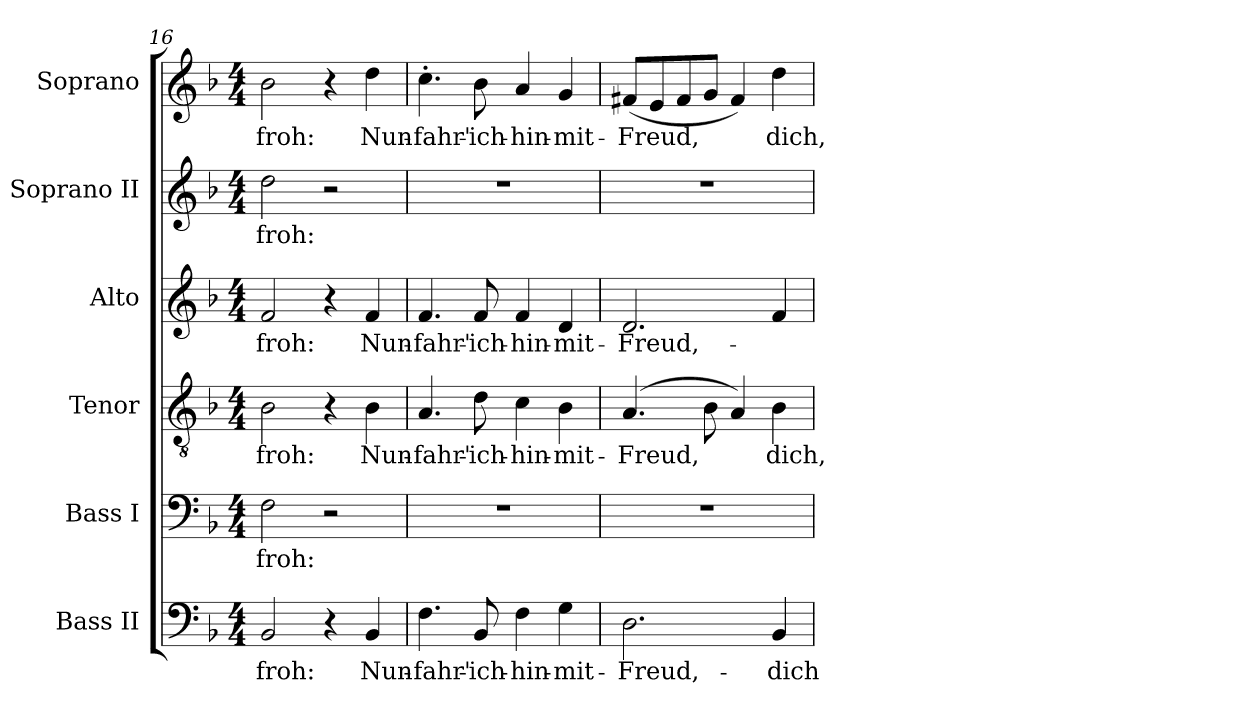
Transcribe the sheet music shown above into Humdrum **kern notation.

**kern	**text	**kern	**text	**kern	**text	**kern	**text	**kern	**text	**kern	**text
*part6	*part6	*part5	*part5	*part4	*part4	*part3	*part3	*part2	*part2	*part1	*part1
*staff6	*staff6	*staff5	*staff5	*staff4	*staff4	*staff3	*staff3	*staff2	*staff2	*staff1	*staff1
*I"Bass II	*	*I"Bass I	*	*I"Tenor	*	*I"Alto	*	*I"Soprano  II	*	*I"Soprano	*
*I'B II	*	*I'B I	*	*I'T	*	*I'A	*	*I'S II	*	*	*
!!LO:LB:g=z
*clefF4	*	*clefF4	*	*clefGv2	*	*clefG2	*	*clefG2	*	*clefG2	*
*	*	*	*	*ITrd7c12	*	*	*	*	*	*	*
*k[b-]	*	*k[b-]	*	*k[b-]	*	*k[b-]	*	*k[b-]	*	*k[b-]	*
*F:	*	*F:	*	*F:	*	*F:	*	*F:	*	*F:	*
*M4/4	*	*M4/4	*	*M4/4	*	*M4/4	*	*M4/4	*	*M4/4	*
=16	=16	=16	=16	=16	=16	=16	=16	=16	=16	=16	=16
!	!LO:LY:b:color=#000000	!	!	!	!	!	!	!	!	!	!
!	!	!	!LO:LY:b:color=#000000	!	!	!	!	!	!	!	!
!	!	!	!	!	!LO:LY:b:color=#000000	!	!	!	!	!	!
!	!	!	!	!	!	!	!LO:LY:b:color=#000000	!	!	!	!
!	!	!	!	!	!	!	!	!	!LO:LY:b:color=#000000	!	!
!	!	!	!	!	!	!	!	!	!	!	!LO:LY:b:color=#000000
2BB-i/	-froh:	2Fi\	-froh:	2BB-i\	-froh:	2fi/	-froh:	2ddi\	-froh:	2b-i\	-froh:
4r	.	2r	.	4r	.	4r	.	2r	.	4r	.
!	!LO:LY:b:color=#000000	!	!	!	!	!	!	!	!	!	!
!	!	!	!	!	!LO:LY:b:color=#000000	!	!	!	!	!	!
!	!	!	!	!	!	!	!LO:LY:b:color=#000000	!	!	!	!
!	!	!	!	!	!	!	!	!	!	!	!LO:LY:b:color=#000000
4BB-i/	Nun-	.	.	4BB-i\	Nun-	4fi/	Nun-	.	.	4ddi\	Nun-
=17	=17	=17	=17	=17	=17	=17	=17	=17	=17	=17	=17
!	!LO:LY:b:color=#000000	!	!	!	!	!	!	!	!	!	!
!	!	!	!	!	!LO:LY:b:color=#000000	!	!	!	!	!	!
!	!	!	!	!	!	!	!LO:LY:b:color=#000000	!	!	!	!
!	!	!	!	!	!	!	!	!	!	!	!LO:LY:b:color=#000000
4.Fi\	-fahr'-	1r	.	4.AAi/	-fahr'-	4.fi/	-fahr'-	1r	.	4.cc'i\	-fahr'-
!	!LO:LY:b:color=#000000	!	!	!	!	!	!	!	!	!	!
!	!	!	!	!	!LO:LY:b:color=#000000	!	!	!	!	!	!
!	!	!	!	!	!	!	!LO:LY:b:color=#000000	!	!	!	!
!	!	!	!	!	!	!	!	!	!	!	!LO:LY:b:color=#000000
8BB-i/	-ich-	.	.	8Di\	-ich-	8fi/	-ich-	.	.	8b-i\	-ich-
!	!LO:LY:b:color=#000000	!	!	!	!	!	!	!	!	!	!
!	!	!	!	!	!LO:LY:b:color=#000000	!	!	!	!	!	!
!	!	!	!	!	!	!	!LO:LY:b:color=#000000	!	!	!	!
!	!	!	!	!	!	!	!	!	!	!	!LO:LY:b:color=#000000
4Fi\	-hin-	.	.	4Ci\	-hin-	4fi/	-hin-	.	.	4ai/	-hin-
!	!LO:LY:b:color=#000000	!	!	!	!	!	!	!	!	!	!
!	!	!	!	!	!LO:LY:b:color=#000000	!	!	!	!	!	!
!	!	!	!	!	!	!	!LO:LY:b:color=#000000	!	!	!	!
!	!	!	!	!	!	!	!	!	!	!	!LO:LY:b:color=#000000
4Gi\	-mit-	.	.	4BB-i\	-mit-	4di/	-mit-	.	.	4gi/	-mit-
=18	=18	=18	=18	=18	=18	=18	=18	=18	=18	=18	=18
!	!LO:LY:b:color=#000000	!	!	!	!	!	!	!	!	!	!
!	!	!	!	!	!LO:LY:b:color=#000000	!	!	!	!	!	!
!	!	!	!	!	!	!	!LO:LY:b:color=#000000	!	!	!	!
!	!	!	!	!	!	!	!	!	!	!	!LO:LY:b:color=#000000
2.Di\	-Freud,-	1r	.	(4.AAi/	-Freud,	2.di/	-Freud,-	1r	.	(8f#Xi/L	-Freud,
.	.	.	.	.	.	.	.	.	.	8ei/	.
.	.	.	.	.	.	.	.	.	.	8f#i/	.
.	.	.	.	8BB-i\	.	.	.	.	.	8gi/J	.
.	.	.	.	4AAi/)	.	.	.	.	.	4f#i/)	.
!	!LO:LY:b:color=#000000	!	!	!	!	!	!	!	!	!	!
!	!	!	!	!	!LO:LY:b:color=#000000	!	!	!	!	!	!
!	!	!	!	!	!	!	!	!	!	!	!LO:LY:b:color=#000000
4BB-i/	-dich-	.	.	4BB-i\	dich,-	4fi/	.	.	.	4ddi\	dich,-
=	=	=	=	=	=	=	=	=	=	=	=
*-	*-	*-	*-	*-	*-	*-	*-	*-	*-	*-	*-
